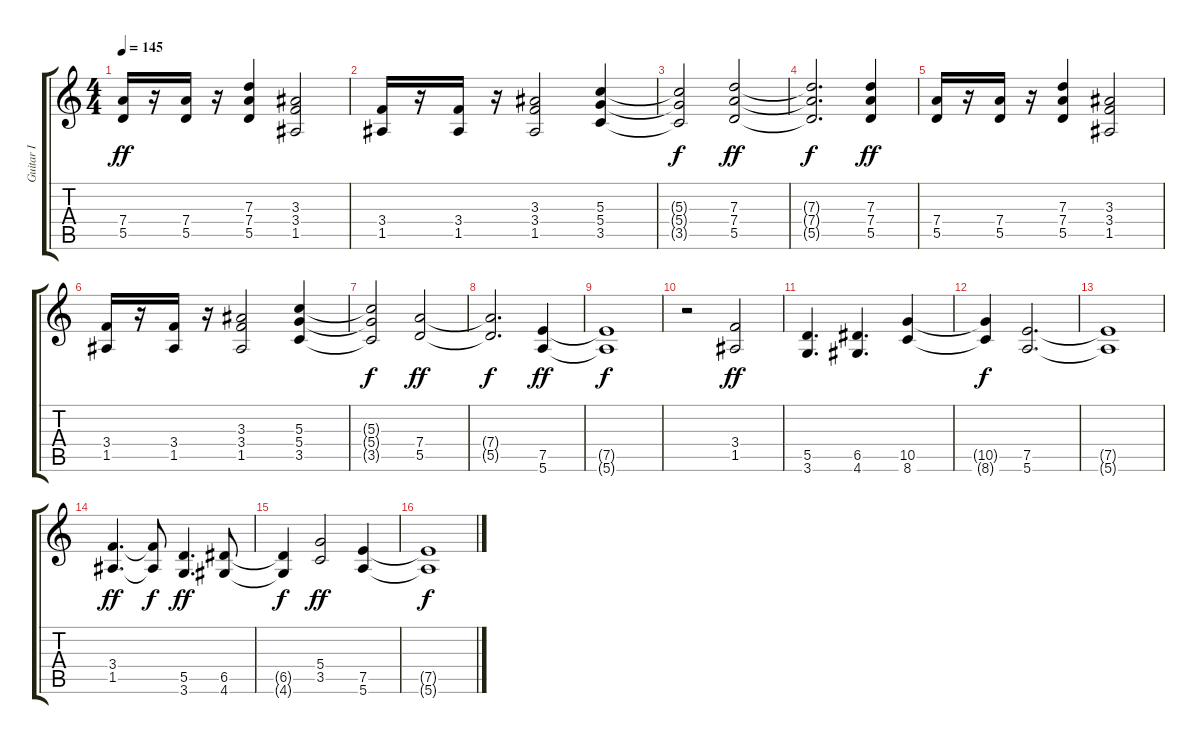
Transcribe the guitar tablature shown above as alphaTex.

\track ("Guitar I" "Guitar I") {instrument distortionguitar}
\staff {score tabs}
\tuning (E4 B3 G3 D3 A2 E2) {hide}
\ts (4 4)
\tempo 145
\clef g2
\ks c
(7.4 5.5).16{dy ff} r.16 (7.4 5.5).16 r.16 (7.3 7.4 5.5).4 (3.3 3.4 1.5).2 |
(3.4 1.5).16 r.16 (3.4 1.5).16 r.16 (3.3 3.4 1.5).2 (5.3 5.4 3.5).4 |
(5.3{t} 5.4{t} 3.5{t}).2{dy f} (7.3 7.4 5.5).2{dy ff} |
(7.3{t} 7.4{t} 5.5{t}).2{d dy f} (7.3 7.4 5.5).4{dy ff} |
(7.4 5.5).16 r.16 (7.4 5.5).16 r.16 (7.3 7.4 5.5).4 (3.3 3.4 1.5).2 |
(3.4 1.5).16 r.16 (3.4 1.5).16 r.16 (3.3 3.4 1.5).2 (5.3 5.4 3.5).4 |
(5.3{t} 5.4{t} 3.5{t}).2{dy f} (7.4 5.5).2{dy ff} |
(7.4{t} 5.5{t}).2{d dy f} (7.5 5.6).4{dy ff} |
(7.5{t} 5.6{t}).1{dy f} |
r.2 (3.4 1.5).2{dy ff} |
(5.5 3.6).4{d} (6.5 4.6).4{d} (10.5 8.6).4 |
(10.5{t} 8.6{t}).4{dy f} (7.5 5.6).2{d} |
(7.5{t} 5.6{t}).1 |
(3.4 1.5).4{d dy ff} (3.4{t} 1.5{t}).8{dy f} (5.5 3.6).4{d dy ff} (6.5 4.6).8 |
(6.5{t} 4.6{t}).4{dy f} (5.4 3.5).2{dy ff} (7.5 5.6).4 |
(7.5{t} 5.6{t}).1{dy f}
